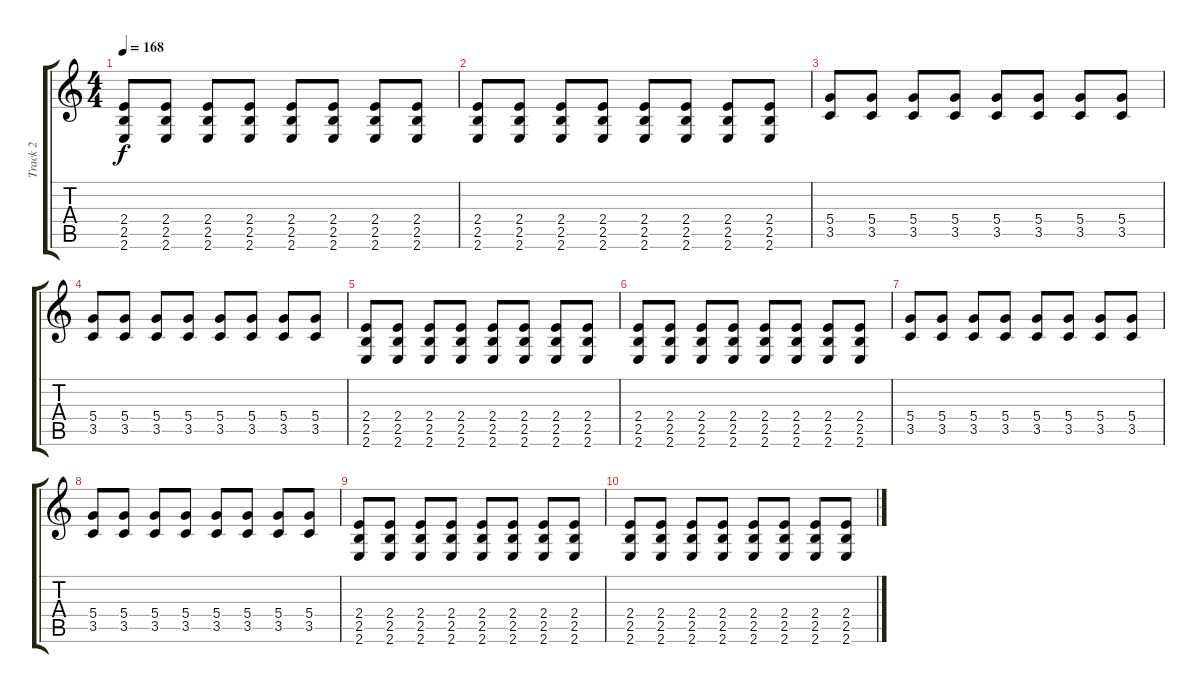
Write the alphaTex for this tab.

\track ("Track 2" "Track 2") {instrument distortionguitar}
\staff {score tabs}
\tuning (E4 B3 G3 D3 A2 D2) {hide}
\ts (4 4)
\tempo 168
\clef g2
\ks c
(2.4 2.5 2.6).8{dy f} (2.4 2.5 2.6).8 (2.4 2.5 2.6).8 (2.4 2.5 2.6).8 (2.4 2.5 2.6).8 (2.4 2.5 2.6).8 (2.4 2.5 2.6).8 (2.4 2.5 2.6).8 |
(2.4 2.5 2.6).8 (2.4 2.5 2.6).8 (2.4 2.5 2.6).8 (2.4 2.5 2.6).8 (2.4 2.5 2.6).8 (2.4 2.5 2.6).8 (2.4 2.5 2.6).8 (2.4 2.5 2.6).8 |
(5.4 3.5).8 (5.4 3.5).8 (5.4 3.5).8 (5.4 3.5).8 (5.4 3.5).8 (5.4 3.5).8 (5.4 3.5).8 (5.4 3.5).8 |
(5.4 3.5).8 (5.4 3.5).8 (5.4 3.5).8 (5.4 3.5).8 (5.4 3.5).8 (5.4 3.5).8 (5.4 3.5).8 (5.4 3.5).8 |
(2.4 2.5 2.6).8 (2.4 2.5 2.6).8 (2.4 2.5 2.6).8 (2.4 2.5 2.6).8 (2.4 2.5 2.6).8 (2.4 2.5 2.6).8 (2.4 2.5 2.6).8 (2.4 2.5 2.6).8 |
(2.4 2.5 2.6).8 (2.4 2.5 2.6).8 (2.4 2.5 2.6).8 (2.4 2.5 2.6).8 (2.4 2.5 2.6).8 (2.4 2.5 2.6).8 (2.4 2.5 2.6).8 (2.4 2.5 2.6).8 |
(5.4 3.5).8 (5.4 3.5).8 (5.4 3.5).8 (5.4 3.5).8 (5.4 3.5).8 (5.4 3.5).8 (5.4 3.5).8 (5.4 3.5).8 |
(5.4 3.5).8 (5.4 3.5).8 (5.4 3.5).8 (5.4 3.5).8 (5.4 3.5).8 (5.4 3.5).8 (5.4 3.5).8 (5.4 3.5).8 |
(2.4 2.5 2.6).8 (2.4 2.5 2.6).8 (2.4 2.5 2.6).8 (2.4 2.5 2.6).8 (2.4 2.5 2.6).8 (2.4 2.5 2.6).8 (2.4 2.5 2.6).8 (2.4 2.5 2.6).8 |
(2.4 2.5 2.6).8 (2.4 2.5 2.6).8 (2.4 2.5 2.6).8 (2.4 2.5 2.6).8 (2.4 2.5 2.6).8 (2.4 2.5 2.6).8 (2.4 2.5 2.6).8 (2.4 2.5 2.6).8
